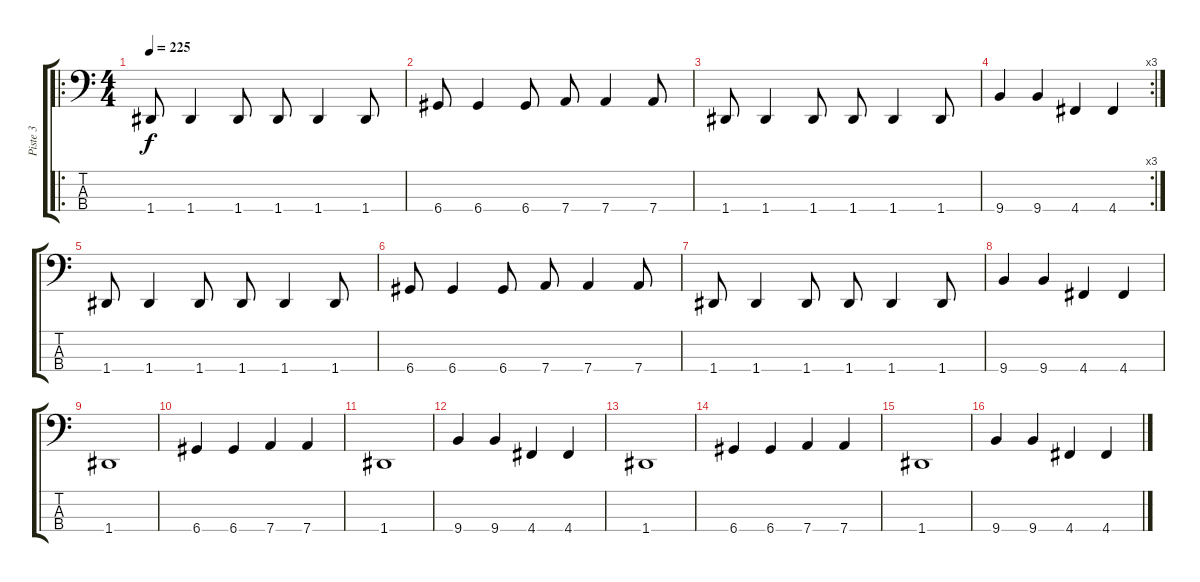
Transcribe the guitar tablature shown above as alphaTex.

\track ("Piste 3" "Piste 3") {instrument electricbassfinger}
\staff {score tabs}
\tuning (G2 D2 A1 D1) {hide}
\ro
\ts (4 4)
\tempo 225
\clef f4
\ks c
1.4.8{dy f instrument electricbassfinger} 1.4.4 1.4.8 1.4.8 1.4.4 1.4.8 |
6.4.8 6.4.4 6.4.8 7.4.8 7.4.4 7.4.8 |
1.4.8 1.4.4 1.4.8 1.4.8 1.4.4 1.4.8 |
\rc 3
9.4.4 9.4.4 4.4.4 4.4.4 |
1.4.8 1.4.4 1.4.8 1.4.8 1.4.4 1.4.8 |
6.4.8 6.4.4 6.4.8 7.4.8 7.4.4 7.4.8 |
1.4.8 1.4.4 1.4.8 1.4.8 1.4.4 1.4.8 |
9.4.4 9.4.4 4.4.4 4.4.4 |
1.4.1 |
6.4.4 6.4.4 7.4.4 7.4.4 |
1.4.1 |
9.4.4 9.4.4 4.4.4 4.4.4 |
1.4.1 |
6.4.4 6.4.4 7.4.4 7.4.4 |
1.4.1 |
9.4.4 9.4.4 4.4.4 4.4.4
